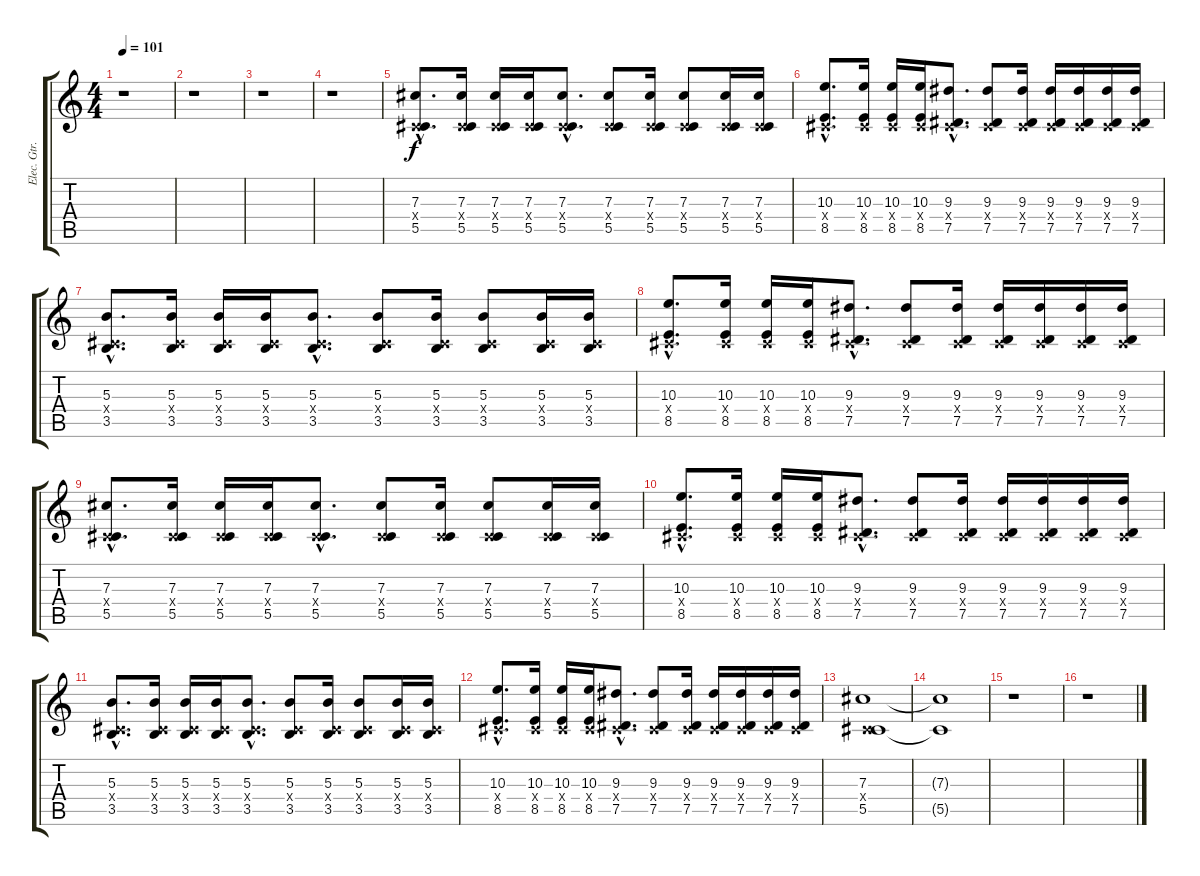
\track ("Elec. Gtr. 2" "Elec. Gtr.") {instrument distortionguitar}
\staff {score tabs}
\tuning (Eb4 Bb3 Gb3 Db3 Ab2 Db2) {hide}
\ts (4 4)
\tempo 101
\clef g2
\ks c
r.1{dy f} |
r.1 |
r.1 |
r.1 |
(7.3{hac} 0.4{hac x} 5.5{hac}).8{d instrument distortionguitar} (7.3 0.4{x} 5.5).16 (7.3 0.4{x} 5.5).16 (7.3 0.4{x} 5.5).16 (7.3{hac} 0.4{hac x} 5.5{hac}).8{d} (7.3 0.4{x} 5.5).8 (7.3 0.4{x} 5.5).16 (7.3 0.4{x} 5.5).8 (7.3 0.4{x} 5.5).16 (7.3 0.4{x} 5.5).16 |
(10.3{hac} 0.4{hac x} 8.5{hac}).8{d} (10.3 0.4{x} 8.5).16 (10.3 0.4{x} 8.5).16 (10.3 0.4{x} 8.5).16 (9.3{hac} 0.4{hac x} 7.5{hac}).8{d} (9.3 0.4{x} 7.5).8 (9.3 0.4{x} 7.5).16 (9.3 0.4{x} 7.5).16 (9.3 0.4{x} 7.5).16 (9.3 0.4{x} 7.5).16 (9.3 0.4{x} 7.5).16 |
(5.3{hac} 0.4{hac x} 3.5{hac}).8{d instrument distortionguitar} (5.3 0.4{x} 3.5).16 (5.3 0.4{x} 3.5).16 (5.3 0.4{x} 3.5).16 (5.3{hac} 0.4{hac x} 3.5{hac}).8{d} (5.3 0.4{x} 3.5).8 (5.3 0.4{x} 3.5).16 (5.3 0.4{x} 3.5).8 (5.3 0.4{x} 3.5).16 (5.3 0.4{x} 3.5).16 |
(10.3{hac} 0.4{hac x} 8.5{hac}).8{d} (10.3 0.4{x} 8.5).16 (10.3 0.4{x} 8.5).16 (10.3 0.4{x} 8.5).16 (9.3{hac} 0.4{hac x} 7.5{hac}).8{d} (9.3 0.4{x} 7.5).8 (9.3 0.4{x} 7.5).16 (9.3 0.4{x} 7.5).16 (9.3 0.4{x} 7.5).16 (9.3 0.4{x} 7.5).16 (9.3 0.4{x} 7.5).16 |
(7.3{hac} 0.4{hac x} 5.5{hac}).8{d instrument distortionguitar} (7.3 0.4{x} 5.5).16 (7.3 0.4{x} 5.5).16 (7.3 0.4{x} 5.5).16 (7.3{hac} 0.4{hac x} 5.5{hac}).8{d} (7.3 0.4{x} 5.5).8 (7.3 0.4{x} 5.5).16 (7.3 0.4{x} 5.5).8 (7.3 0.4{x} 5.5).16 (7.3 0.4{x} 5.5).16 |
(10.3{hac} 0.4{hac x} 8.5{hac}).8{d} (10.3 0.4{x} 8.5).16 (10.3 0.4{x} 8.5).16 (10.3 0.4{x} 8.5).16 (9.3{hac} 0.4{hac x} 7.5{hac}).8{d} (9.3 0.4{x} 7.5).8 (9.3 0.4{x} 7.5).16 (9.3 0.4{x} 7.5).16 (9.3 0.4{x} 7.5).16 (9.3 0.4{x} 7.5).16 (9.3 0.4{x} 7.5).16 |
(5.3{hac} 0.4{hac x} 3.5{hac}).8{d instrument distortionguitar} (5.3 0.4{x} 3.5).16 (5.3 0.4{x} 3.5).16 (5.3 0.4{x} 3.5).16 (5.3{hac} 0.4{hac x} 3.5{hac}).8{d} (5.3 0.4{x} 3.5).8 (5.3 0.4{x} 3.5).16 (5.3 0.4{x} 3.5).8 (5.3 0.4{x} 3.5).16 (5.3 0.4{x} 3.5).16 |
(10.3{hac} 0.4{hac x} 8.5{hac}).8{d} (10.3 0.4{x} 8.5).16 (10.3 0.4{x} 8.5).16 (10.3 0.4{x} 8.5).16 (9.3{hac} 0.4{hac x} 7.5{hac}).8{d} (9.3 0.4{x} 7.5).8 (9.3 0.4{x} 7.5).16 (9.3 0.4{x} 7.5).16 (9.3 0.4{x} 7.5).16 (9.3 0.4{x} 7.5).16 (9.3 0.4{x} 7.5).16 |
(7.3 0.4{x} 5.5).1{volume 0} |
(7.3{t} 5.5{t}).1 |
r.1{volume 13} |
r.1
